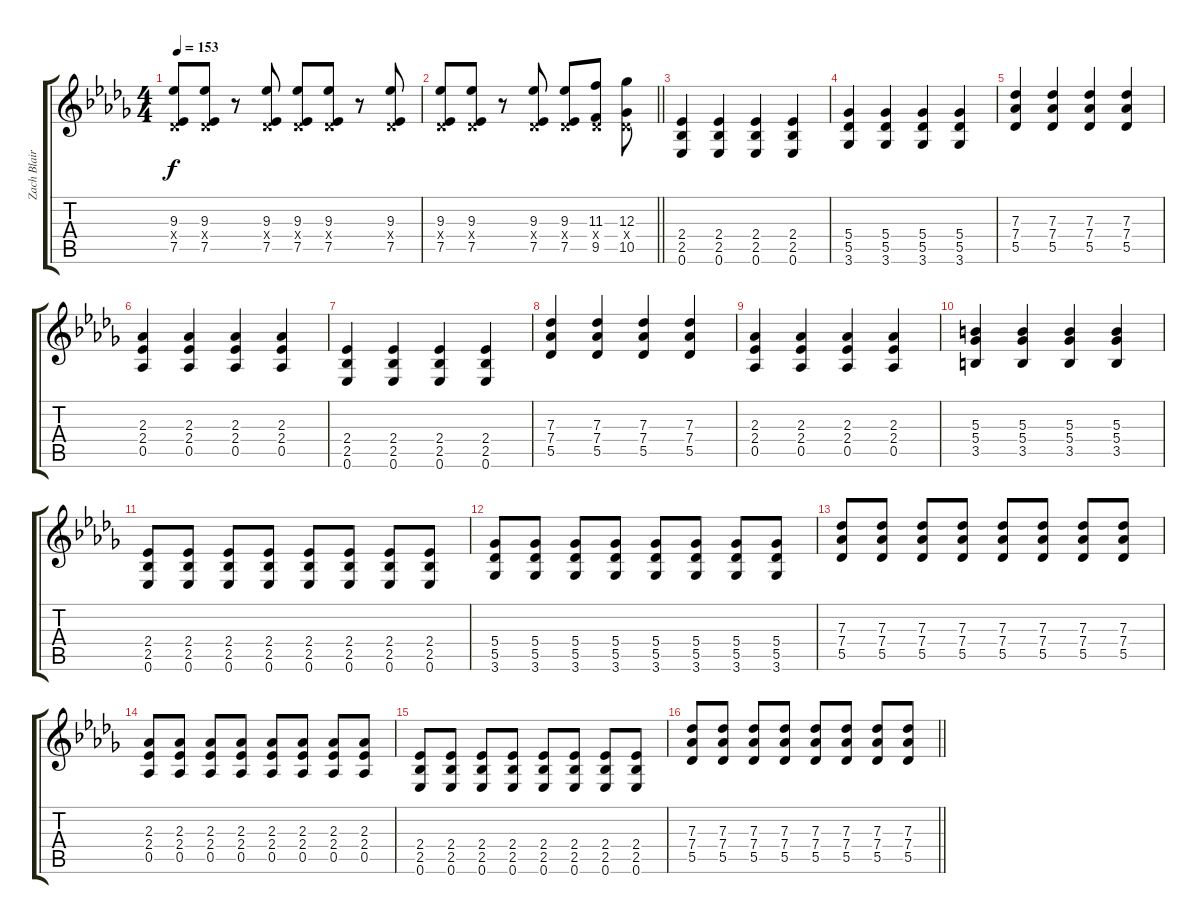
\track ("Zach Blair" "Zach Blair") {instrument distortionguitar}
\staff {score tabs}
\tuning (Eb4 Bb3 Gb3 Db3 Ab2 Eb2) {hide}
\ts (4 4)
\tempo 153
\clef g2
\ks db
(9.3 0.4{x} 7.5).8{dy f} (9.3 0.4{x} 7.5).8 r.8 (9.3 0.4{x} 7.5).8 (9.3 0.4{x} 7.5).8 (9.3 0.4{x} 7.5).8 r.8 (9.3 0.4{x} 7.5).8 |
\barLineRight lightlight
(9.3 0.4{x} 7.5).8 (9.3 0.4{x} 7.5).8 r.8 (9.3 0.4{x} 7.5).8 (9.3 0.4{x} 7.5).8 (11.3 0.4{x} 9.5).8 (12.3 0.4{x} 10.5).8 |
(2.4 2.5 0.6).4 (2.4 2.5 0.6).4 (2.4 2.5 0.6).4 (2.4 2.5 0.6).4 |
(5.4 5.5 3.6).4 (5.4 5.5 3.6).4 (5.4 5.5 3.6).4 (5.4 5.5 3.6).4 |
(7.3 7.4 5.5).4 (7.3 7.4 5.5).4 (7.3 7.4 5.5).4 (7.3 7.4 5.5).4 |
(2.3 2.4 0.5).4 (2.3 2.4 0.5).4 (2.3 2.4 0.5).4 (2.3 2.4 0.5).4 |
(2.4 2.5 0.6).4 (2.4 2.5 0.6).4 (2.4 2.5 0.6).4 (2.4 2.5 0.6).4 |
(7.3 7.4 5.5).4 (7.3 7.4 5.5).4 (7.3 7.4 5.5).4 (7.3 7.4 5.5).4 |
(2.3 2.4 0.5).4 (2.3 2.4 0.5).4 (2.3 2.4 0.5).4 (2.3 2.4 0.5).4 |
(5.3 5.4 3.5).4 (5.3 5.4 3.5).4 (5.3 5.4 3.5).4 (5.3 5.4 3.5).4 |
(2.4 2.5 0.6).8 (2.4 2.5 0.6).8 (2.4 2.5 0.6).8 (2.4 2.5 0.6).8 (2.4 2.5 0.6).8 (2.4 2.5 0.6).8 (2.4 2.5 0.6).8 (2.4 2.5 0.6).8 |
(5.4 5.5 3.6).8 (5.4 5.5 3.6).8 (5.4 5.5 3.6).8 (5.4 5.5 3.6).8 (5.4 5.5 3.6).8 (5.4 5.5 3.6).8 (5.4 5.5 3.6).8 (5.4 5.5 3.6).8 |
(7.3 7.4 5.5).8 (7.3 7.4 5.5).8 (7.3 7.4 5.5).8 (7.3 7.4 5.5).8 (7.3 7.4 5.5).8 (7.3 7.4 5.5).8 (7.3 7.4 5.5).8 (7.3 7.4 5.5).8 |
(2.3 2.4 0.5).8 (2.3 2.4 0.5).8 (2.3 2.4 0.5).8 (2.3 2.4 0.5).8 (2.3 2.4 0.5).8 (2.3 2.4 0.5).8 (2.3 2.4 0.5).8 (2.3 2.4 0.5).8 |
(2.4 2.5 0.6).8 (2.4 2.5 0.6).8 (2.4 2.5 0.6).8 (2.4 2.5 0.6).8 (2.4 2.5 0.6).8 (2.4 2.5 0.6).8 (2.4 2.5 0.6).8 (2.4 2.5 0.6).8 |
\barLineRight lightlight
(7.3 7.4 5.5).8 (7.3 7.4 5.5).8 (7.3 7.4 5.5).8 (7.3 7.4 5.5).8 (7.3 7.4 5.5).8 (7.3 7.4 5.5).8 (7.3 7.4 5.5).8 (7.3 7.4 5.5).8
